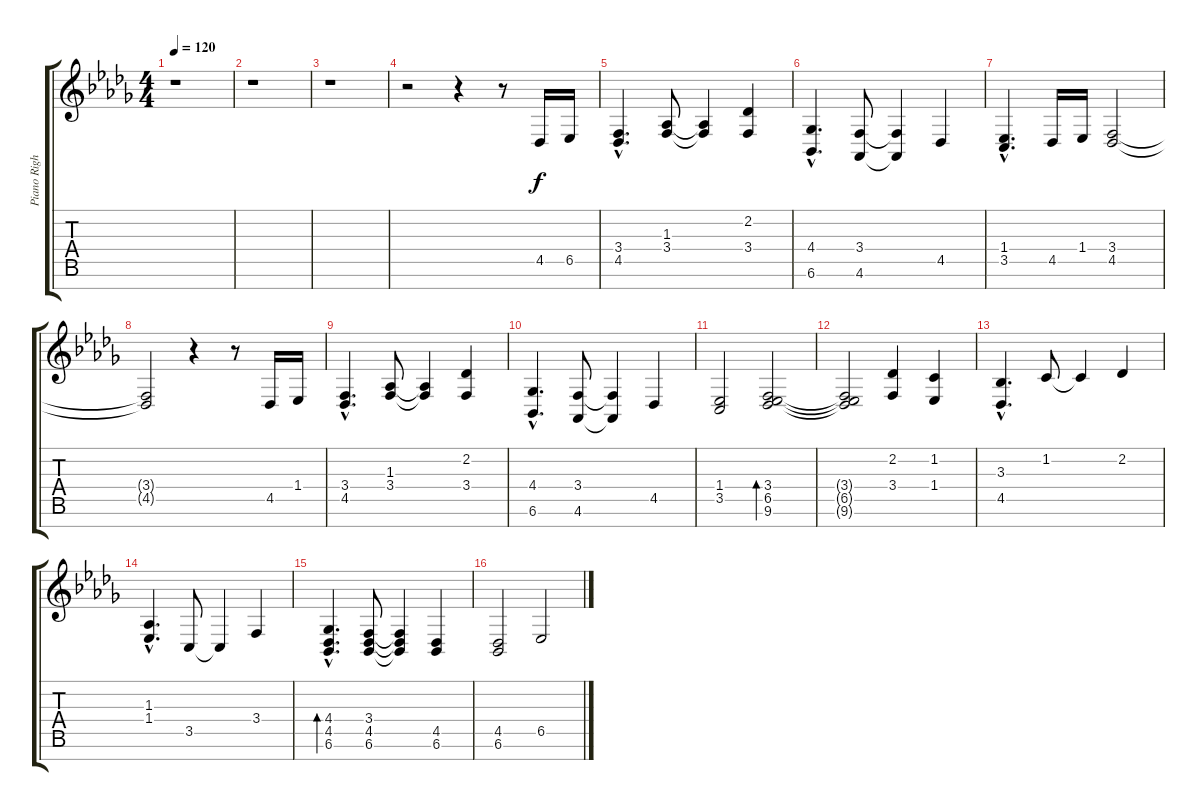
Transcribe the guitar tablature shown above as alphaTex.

\track ("Piano Right" "Piano Righ") {instrument acousticgrandpiano}
\staff {score tabs}
\tuning (E4 B3 G3 D3 A2 E2 B1) {hide}
\ts (4 4)
\tempo 120
\clef g2
\ks db
r.1{dy f instrument acousticgrandpiano} |
r.1 |
r.1 |
r.2 r.4 r.8 4.5.16 6.5.16 |
(3.4{hac} 4.5{hac}).4{d} (1.3 3.4).8 (1.3{t} 3.4{t}).4 (2.2 3.4).4 |
(4.4{hac} 6.6{hac}).4{d} (3.4 4.6).8 (3.4{t} 4.6{t}).4 4.5.4 |
(1.4{hac} 3.5{hac}).4{d} 4.5.16 1.4.16 (3.4 4.5).2 |
(3.4{t} 4.5{t}).2 r.4 r.8 4.5.16 1.4.16 |
(3.4{hac} 4.5{hac}).4{d} (1.3 3.4).8 (1.3{t} 3.4{t}).4 (2.2 3.4).4 |
(4.4{hac} 6.6{hac}).4{d} (3.4 4.6).8 (3.4{t} 4.6{t}).4 4.5.4 |
(1.4 3.5).2 (3.4 6.5 9.6).2{bd 480} |
(3.4{t} 6.5{t} 9.6{t}).2 (2.2 3.4).4 (1.2 1.4).4 |
(3.3{hac} 4.5{hac}).4{d} 1.2.8 1.2{t}.4 2.2.4 |
(1.3{hac} 1.4{hac}).4{d} 3.5.8 3.5{t}.4 3.4.4 |
(4.4{hac} 4.5{hac} 6.6{hac}).4{d bd 480} (3.4 4.5 6.6).8 (3.4{t} 4.5{t} 6.6{t}).4 (4.5 6.6).4 |
(4.5 6.6).2 6.5.2
